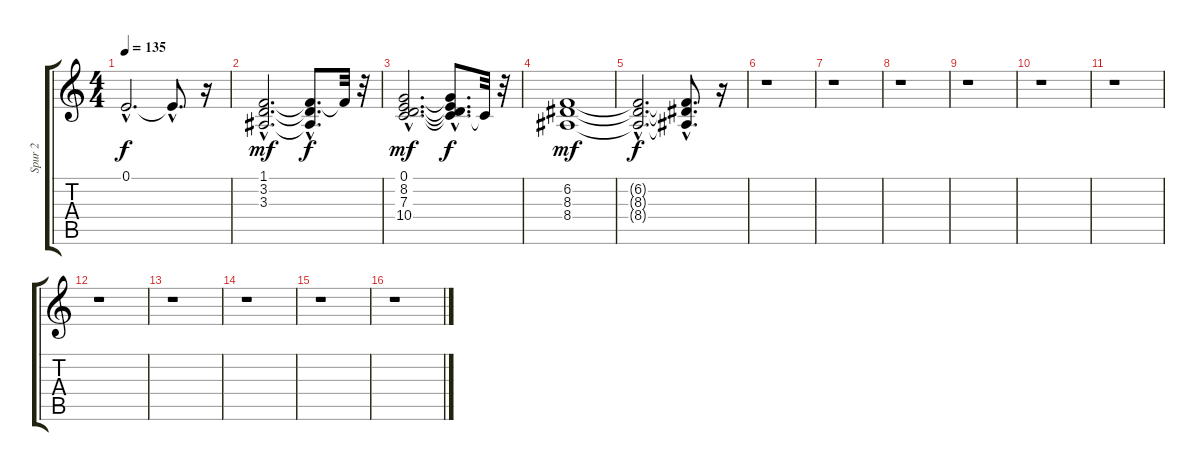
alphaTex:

\track ("Spur 2" "Spur 2") {instrument pad2warm}
\staff {score tabs}
\tuning (E4 B3 G3 D3 A2 E2) {hide}
\ts (4 4)
\tempo 135
\clef g2
\ks c
0.1{hac t}.2{d dy f} 0.1{hac t}.8{d} r.16 |
(1.1{hac} 3.2{hac} 3.3{hac}).2{d dy mf} (1.1{hac t} 3.2{t} 3.3{hac t}).8{d dy f} 1.1{t}.32 r.32 |
(0.1{hac} 8.2{hac} 7.3{hac} 10.4{hac}).2{d dy mf} (0.1{hac t} 8.2{t} 7.3{hac t} 10.4{hac t}).8{d dy f} 10.4{t}.32 r.32 |
(6.2 8.3 8.4).1{dy mf} |
(6.2{hac t} 8.3{hac t} 8.4{hac t}).2{d dy f} (6.2{hac t} 8.3{hac t} 8.4{hac t}).8{d} r.16 |
r.1 |
r.1 |
r.1 |
r.1 |
r.1 |
r.1 |
r.1 |
r.1 |
r.1 |
r.1 |
r.1
